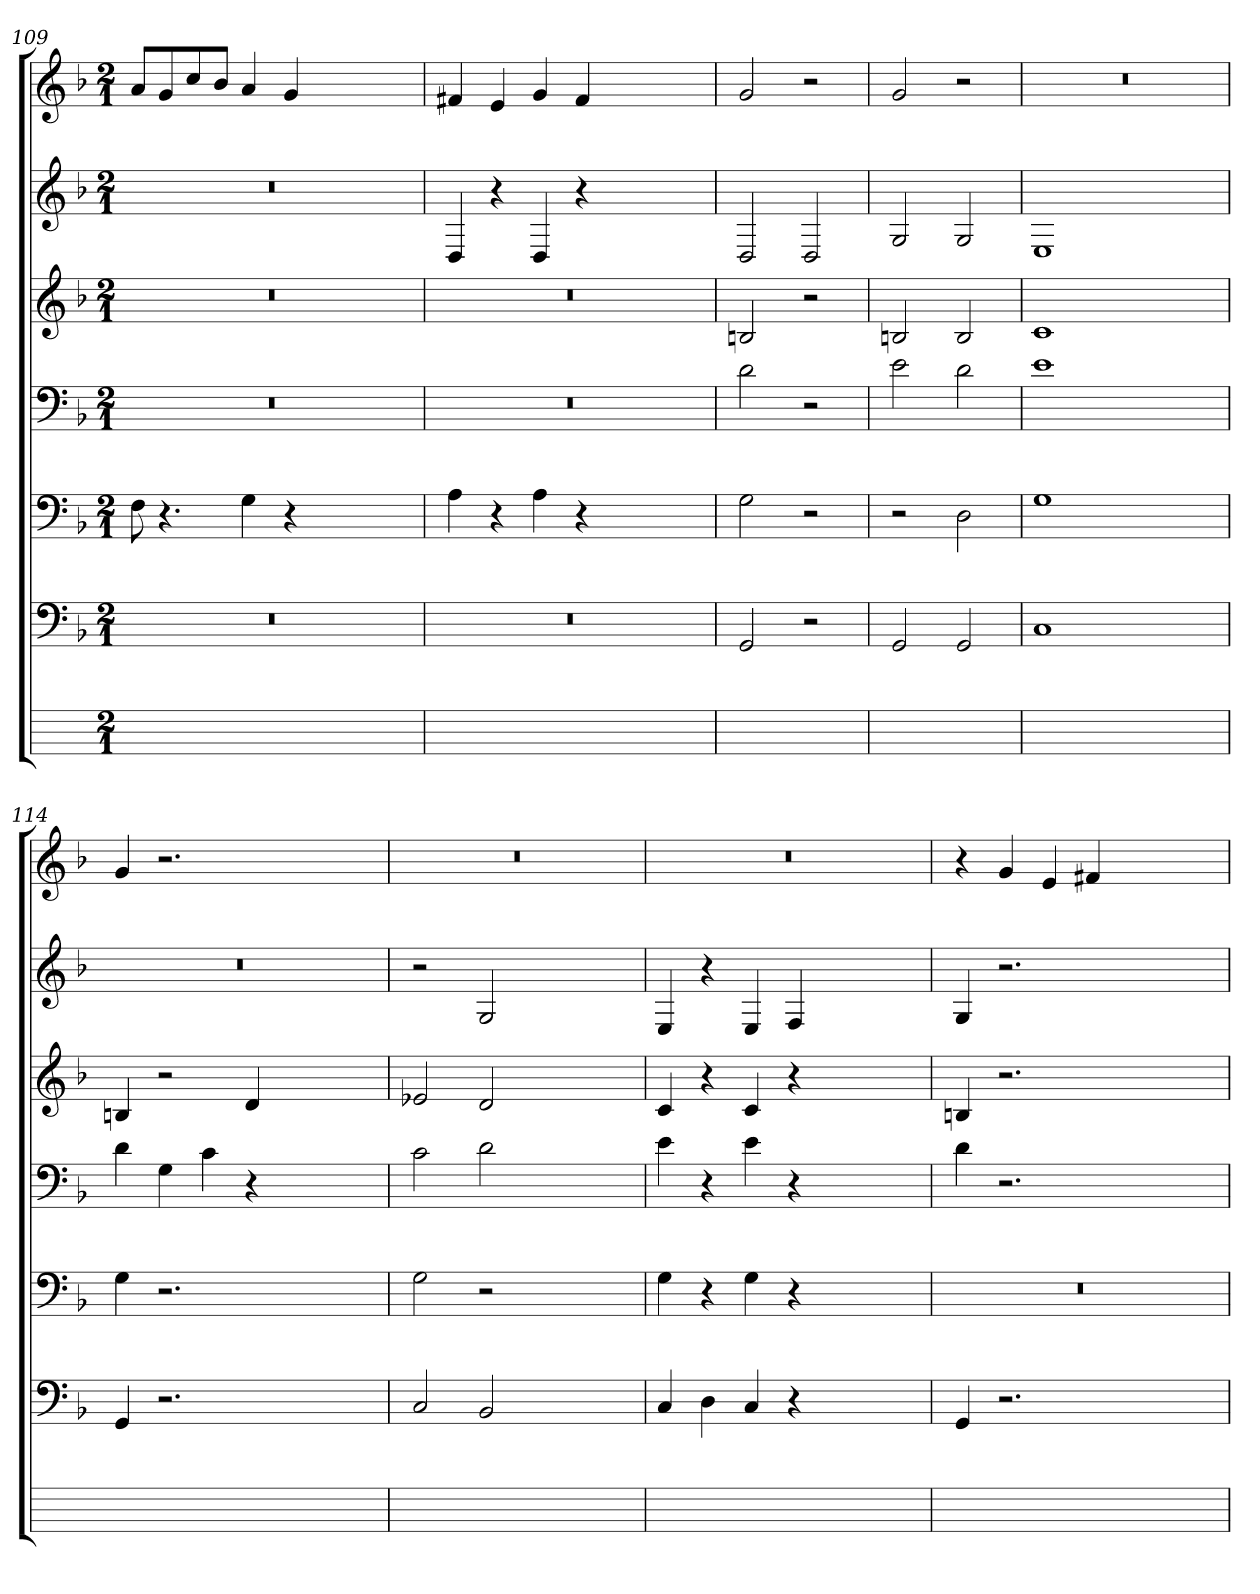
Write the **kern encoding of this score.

**kern	**kern	**kern	**kern	**kern	**kern	**kern
*part7	*part6	*part5	*part4	*part3	*part2	*part1
*staff7	*staff6	*staff5	*staff4	*staff3	*staff2	*staff1
*	*clefF4	*clefF4	*clefF4	*clefG2	*clefG2	*clefG2
*	*k[b-]	*k[b-]	*k[b-]	*k[b-]	*k[b-]	*k[b-]
*	*F:	*F:	*F:	*F:	*F:	*F:
*M2/1	*M2/1	*M2/1	*M2/1	*M2/1	*M2/1	*M2/1
=109	=109	=109	=109	=109	=109	=109
0ryy	0r	8F	0r	0r	0r	8aL
.	.	4.r	.	.	.	8gi
.	.	.	.	.	.	8cci
.	.	.	.	.	.	8b-iJ
.	.	4G	.	.	.	4aj
.	.	4r	.	.	.	4gi
.	.	1ryy	.	.	.	1ryy
=110	=110	=110	=110	=110	=110	=110
0ryy	0r	4A	0r	0r	4D	4f#XZ
.	.	4r	.	.	4r	4eZ
.	.	4Aj	.	.	4Dj	4gZ
.	.	4r	.	.	4r	4f#j
.	.	1ryy	.	.	1ryy	1ryy
=111	=111	=111	=111	=111	=111	=111
1ryy	2GG	2G	2d	2BnV	2D	2g
.	2r	2r	2r	2r	2D	2r
=112	=112	=112	=112	=112	=112	=112
1ryy	2GG	2r	2eZ	2BnV	2G	2gj
.	2GG	2DZ	2d	2BV	2Gj	2r
=113	=113	=113	=113	=113	=113	=113
0ryy	1C	1Gj	1e	1c	1E	0r
.	1ryy	1ryy	1ryy	1ryy	1ryy	.
=114	=114	=114	=114	=114	=114	=114
0ryy	4GG	4Gj	4d	4BnV	0r	4gj
.	2.r	2.r	4Gi	2r	.	2.r
.	.	.	4cZ	.	.	.
.	.	.	4r	4di	.	.
.	1ryy	1ryy	1ryy	1ryy	.	1ryy
=115	=115	=115	=115	=115	=115	=115
0ryy	2C	2Gj	2c	2e-X	2r	0r
.	2BB-	2r	2d	2d	2G	.
.	1ryy	1ryy	1ryy	1ryy	1ryy	.
=116	=116	=116	=116	=116	=116	=116
0ryy	4C	4Gj	4e	4c	4E	0r
.	4Di	4r	4r	4r	4r	.
.	4Cj	4Gj	4ej	4cj	4Ej	.
.	4r	4r	4r	4r	4F	.
.	1ryy	1ryy	1ryy	1ryy	1ryy	.
=117	=117	=117	=117	=117	=117	=117
0ryy	4GG	0r	4d	4BnV	4G	4r
.	2.r	.	2.r	2.r	2.r	4gi
.	.	.	.	.	.	4ei
.	.	.	.	.	.	4f#Xi
.	1ryy	.	1ryy	1ryy	1ryy	1ryy
=	=	=	=	=	=	=
*-	*-	*-	*-	*-	*-	*-
